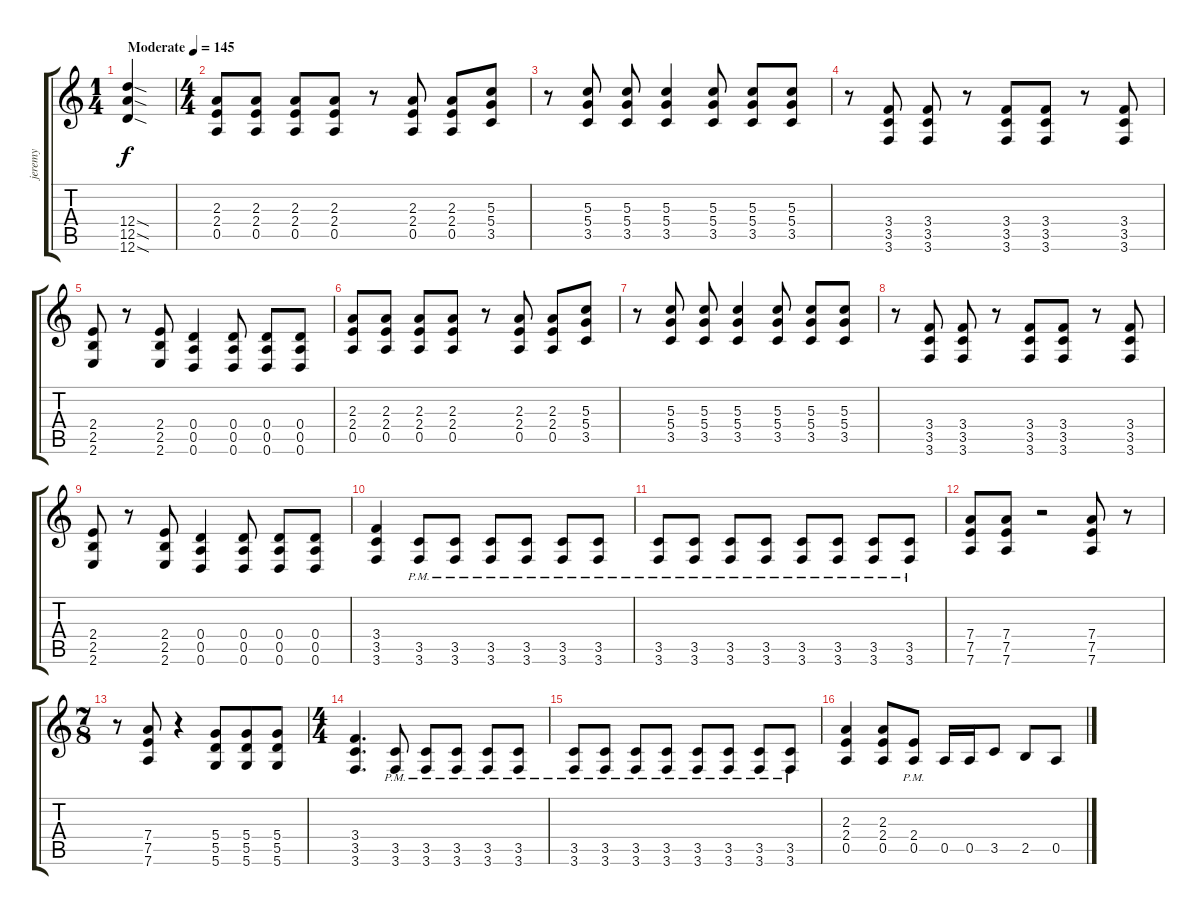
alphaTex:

\track ("jeremy" "jeremy") {instrument overdrivenguitar}
\staff {score tabs}
\tuning (E4 B3 G3 D3 A2 D2) {hide}
\ts (1 4)
\tempo (145 "Moderate")
\clef g2
\ks c
(12.4{sod} 12.5{sod} 12.6{sod}).4{dy f instrument overdrivenguitar} |
\ts (4 4)
(2.3 2.4 0.5).8 (2.3 2.4 0.5).8 (2.3 2.4 0.5).8 (2.3 2.4 0.5).8 r.8 (2.3 2.4 0.5).8 (2.3 2.4 0.5).8 (5.3 5.4 3.5).8 |
r.8 (5.3 5.4 3.5).8 (5.3 5.4 3.5).8 (5.3 5.4 3.5).4 (5.3 5.4 3.5).8 (5.3 5.4 3.5).8 (5.3 5.4 3.5).8 |
r.8 (3.4 3.5 3.6).8 (3.4 3.5 3.6).8 r.8 (3.4 3.5 3.6).8 (3.4 3.5 3.6).8 r.8 (3.4 3.5 3.6).8 |
(2.4 2.5 2.6).8 r.8 (2.4 2.5 2.6).8 (0.4 0.5 0.6).4 (0.4 0.5 0.6).8 (0.4 0.5 0.6).8 (0.4 0.5 0.6).8 |
(2.3 2.4 0.5).8 (2.3 2.4 0.5).8 (2.3 2.4 0.5).8 (2.3 2.4 0.5).8 r.8 (2.3 2.4 0.5).8 (2.3 2.4 0.5).8 (5.3 5.4 3.5).8 |
r.8 (5.3 5.4 3.5).8 (5.3 5.4 3.5).8 (5.3 5.4 3.5).4 (5.3 5.4 3.5).8 (5.3 5.4 3.5).8 (5.3 5.4 3.5).8 |
r.8 (3.4 3.5 3.6).8 (3.4 3.5 3.6).8 r.8 (3.4 3.5 3.6).8 (3.4 3.5 3.6).8 r.8 (3.4 3.5 3.6).8 |
(2.4 2.5 2.6).8 r.8 (2.4 2.5 2.6).8 (0.4 0.5 0.6).4 (0.4 0.5 0.6).8 (0.4 0.5 0.6).8 (0.4 0.5 0.6).8 |
(3.4 3.5 3.6).4 (3.5{pm} 3.6{pm}).8 (3.5{pm} 3.6{pm}).8 (3.5{pm} 3.6{pm}).8 (3.5{pm} 3.6{pm}).8 (3.5{pm} 3.6{pm}).8 (3.5{pm} 3.6{pm}).8 |
(3.5{pm} 3.6{pm}).8 (3.5{pm} 3.6{pm}).8 (3.5{pm} 3.6{pm}).8 (3.5{pm} 3.6{pm}).8 (3.5{pm} 3.6{pm}).8 (3.5{pm} 3.6{pm}).8 (3.5{pm} 3.6{pm}).8 (3.5{pm} 3.6{pm}).8 |
(7.4 7.5 7.6).8 (7.4 7.5 7.6).8 r.2 (7.4 7.5 7.6).8 r.8 |
\ts (7 8)
r.8 (7.4 7.5 7.6).8 r.4 (5.4 5.5 5.6).8 (5.4 5.5 5.6).8 (5.4 5.5 5.6).8 |
\ts (4 4)
(3.4 3.5 3.6).4{d} (3.5{pm} 3.6{pm}).8 (3.5{pm} 3.6{pm}).8 (3.5{pm} 3.6{pm}).8 (3.5{pm} 3.6{pm}).8 (3.5{pm} 3.6{pm}).8 |
(3.5{pm} 3.6{pm}).8 (3.5{pm} 3.6{pm}).8 (3.5{pm} 3.6{pm}).8 (3.5{pm} 3.6{pm}).8 (3.5{pm} 3.6{pm}).8 (3.5{pm} 3.6{pm}).8 (3.5{pm} 3.6{pm}).8 (3.5{pm} 3.6{pm}).8 |
(2.3 2.4 0.5).4 (2.3 2.4 0.5).8 (2.4{pm} 0.5{pm}).8 0.5.16 0.5.16 3.5.8 2.5.8 0.5.8
